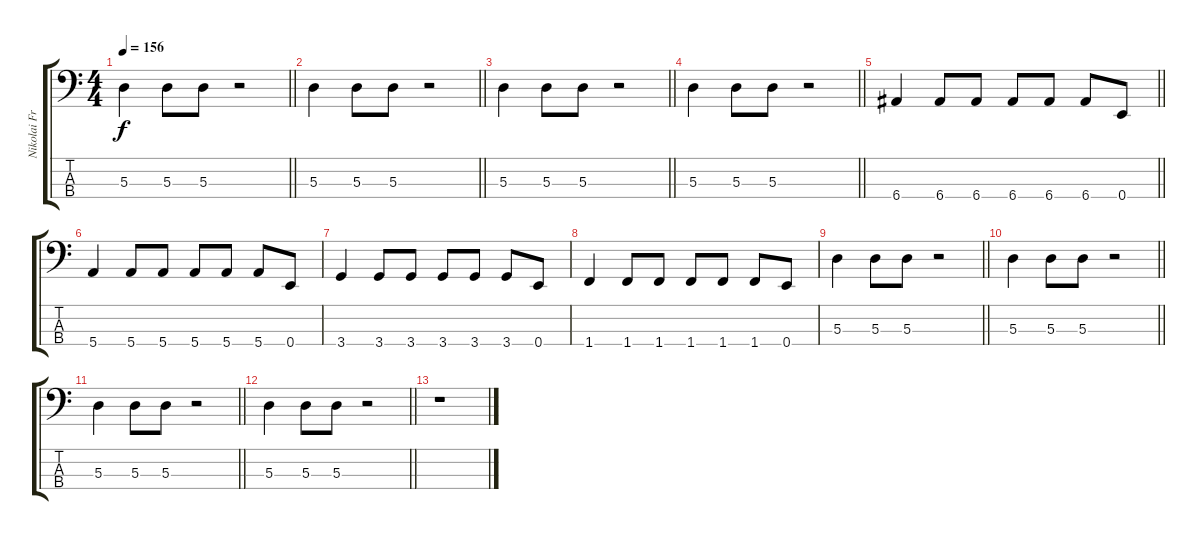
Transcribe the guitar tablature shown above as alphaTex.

\track ("Nikolai Fraiture (Bass)" "Nikolai Fr") {instrument electricbasspick}
\staff {score tabs}
\tuning (G2 D2 A1 E1) {hide}
\ts (4 4)
\tempo 156
\clef f4
\barLineRight lightlight
\ks c
5.3.4{dy f} 5.3.8 5.3.8 r.2 |
\barLineRight lightlight
5.3.4 5.3.8 5.3.8 r.2 |
\barLineRight lightlight
5.3.4 5.3.8 5.3.8 r.2 |
\barLineRight lightlight
5.3.4 5.3.8 5.3.8 r.2 |
\barLineRight lightlight
6.4.4 6.4.8 6.4.8 6.4.8 6.4.8 6.4.8 0.4.8 |
5.4.4 5.4.8 5.4.8 5.4.8 5.4.8 5.4.8 0.4.8 |
3.4.4 3.4.8 3.4.8 3.4.8 3.4.8 3.4.8 0.4.8 |
1.4.4 1.4.8 1.4.8 1.4.8 1.4.8 1.4.8 0.4.8 |
\barLineRight lightlight
5.3.4 5.3.8 5.3.8 r.2 |
\barLineRight lightlight
5.3.4 5.3.8 5.3.8 r.2 |
\barLineRight lightlight
5.3.4 5.3.8 5.3.8 r.2 |
\barLineRight lightlight
5.3.4 5.3.8 5.3.8 r.2 |
r.1
